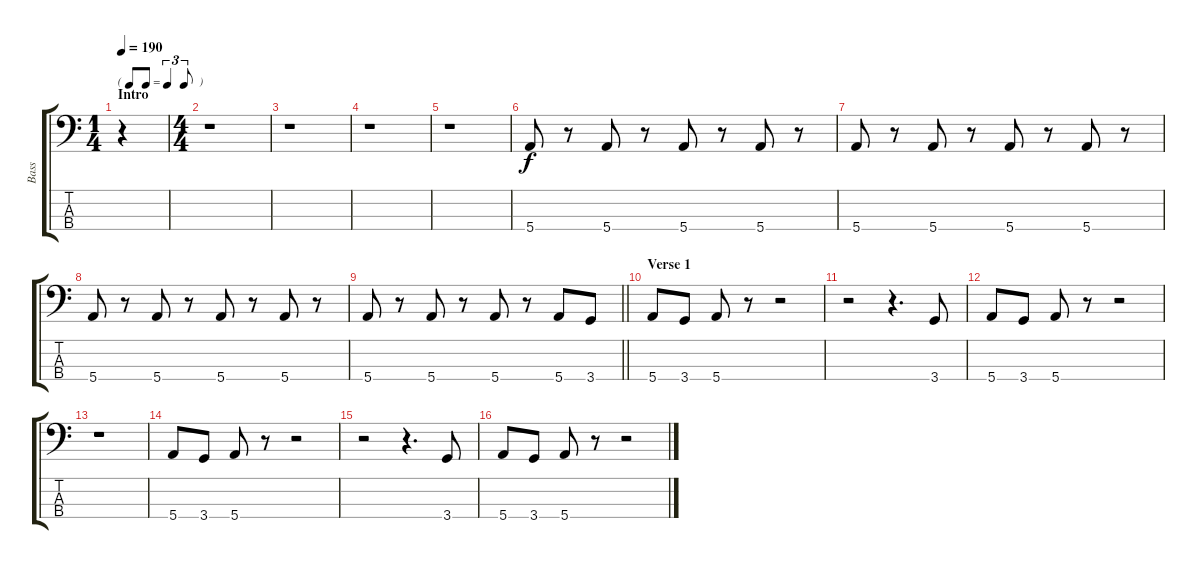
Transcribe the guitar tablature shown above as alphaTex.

\track ("Bass" "Bass") {instrument electricbassfinger}
\staff {score tabs}
\tuning (G2 D2 A1 E1) {hide}
\ts (1 4)
\tf triplet8th
\section ("" "Intro")
\tempo 190
\clef f4
\ks c
r.4{dy f instrument electricbassfinger} |
\ts (4 4)
r.1 |
r.1 |
r.1 |
r.1 |
5.4.8 r.8 5.4.8 r.8 5.4.8 r.8 5.4.8 r.8 |
5.4.8 r.8 5.4.8 r.8 5.4.8 r.8 5.4.8 r.8 |
5.4.8 r.8 5.4.8 r.8 5.4.8 r.8 5.4.8 r.8 |
\barLineRight lightlight
5.4.8 r.8 5.4.8 r.8 5.4.8 r.8 5.4.8 3.4.8 |
\section ("" "Verse 1")
5.4.8 3.4.8 5.4.8 r.8 r.2 |
r.2 r.4{d} 3.4.8 |
5.4.8 3.4.8 5.4.8 r.8 r.2 |
r.1 |
5.4.8 3.4.8 5.4.8 r.8 r.2 |
r.2 r.4{d} 3.4.8 |
5.4.8 3.4.8 5.4.8 r.8 r.2
